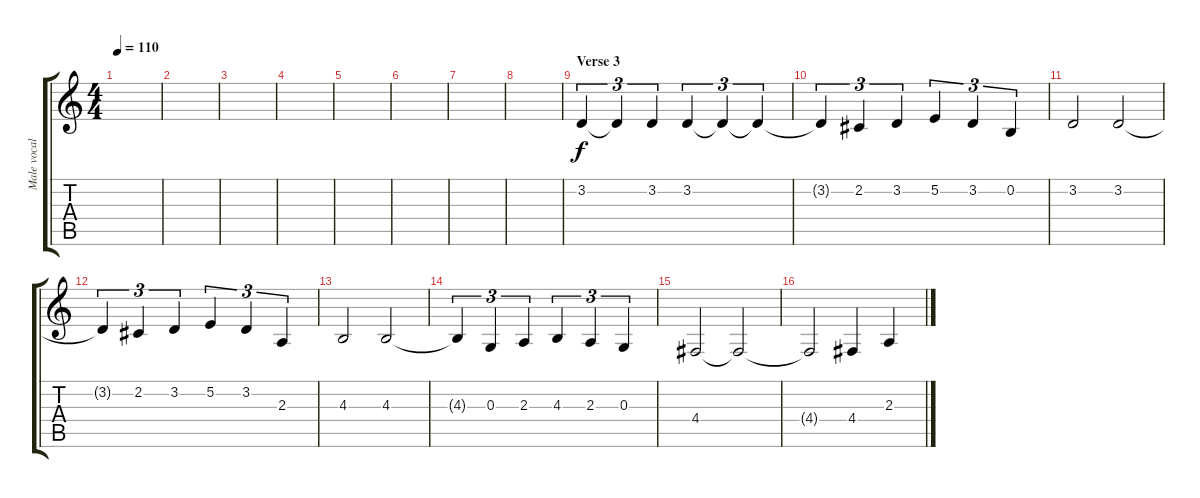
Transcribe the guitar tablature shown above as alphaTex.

\track ("Male vocals" "Male vocal") {instrument lead6voice}
\staff {score tabs}
\tuning (E4 B3 G3 D3 A2 E2) {hide}
\ts (4 4)
\tempo 110
\clef g2
\ks c
|
|
|
|
|
|
|
|
\section ("" "Verse 3")
3.2.4{tu (3 2)} 3.2{t}.4{tu (3 2)} 3.2.4{tu (3 2)} 3.2.4{tu (3 2)} 3.2{t}.4{tu (3 2)} 3.2{t}.4{tu (3 2)} |
3.2{t}.4{tu (3 2)} 2.2.4{tu (3 2)} 3.2.4{tu (3 2)} 5.2.4{tu (3 2)} 3.2.4{tu (3 2)} 0.2.4{tu (3 2)} |
3.2.2 3.2.2 |
3.2{t}.4{tu (3 2)} 2.2.4{tu (3 2)} 3.2.4{tu (3 2)} 5.2.4{tu (3 2)} 3.2.4{tu (3 2)} 2.3.4{tu (3 2)} |
4.3.2 4.3.2 |
4.3{t}.4{tu (3 2)} 0.3.4{tu (3 2)} 2.3.4{tu (3 2)} 4.3.4{tu (3 2)} 2.3.4{tu (3 2)} 0.3.4{tu (3 2)} |
4.4.2 4.4{t}.2 |
4.4{t}.2 4.4.4 2.3.4
